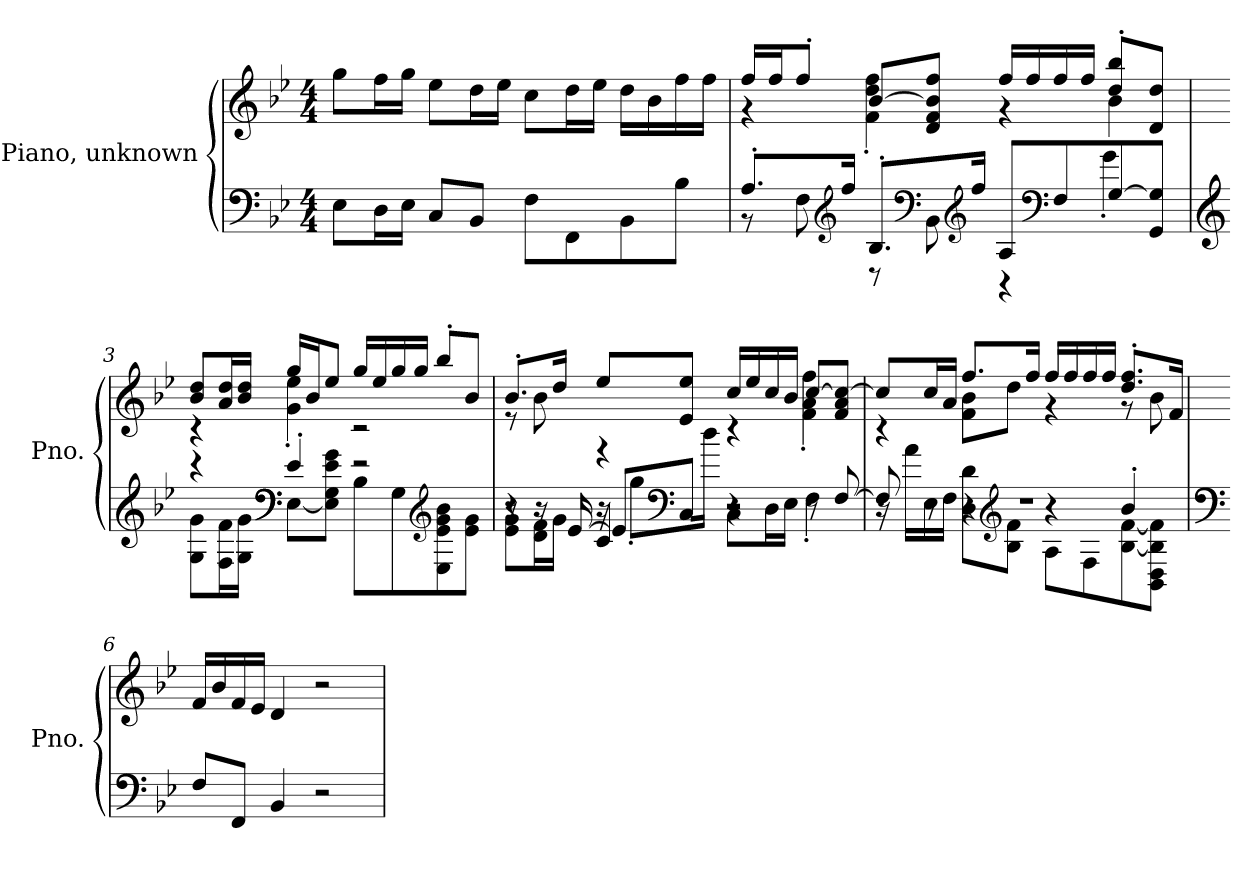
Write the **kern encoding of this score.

**kern	**kern
*part1	*part1
*staff2	*staff1
*I"Piano, unknown	*
*I'Pno.	*
*clefF4	*clefG2
*k[b-e-]	*k[b-e-]
*M4/4	*M4/4
*MM120	*MM120
=1	=1
8E-\L	8gg\L
16D\L	16ff\L
16E-\JJ	16gg\JJ
8C/L	8ee-\L
8BB-/J	16dd\L
.	16ee-\JJ
8F\L	8cc\L
8FF\	16dd\L
.	16ee-\JJ
8BB-\	16dd\LL
.	16b-\
8B-\J	16ff\
.	16ff\JJ
=2	=2
*^	*^
8.A'/L	8r	16ff/LL	4r
.	.	16ff/J	.
.	8F\	8ff'/J	.
*clefG2	*	*	*
16ff/Jk	.	.	.
8.B-'/L	8r	[8b-/L	4f\' 4dd\' 4ff\'
*clefF4	*	*	*
.	8BB-\	8d/ 8f/ 8b-/] 8ff/J	.
*clefG2	*	*	*
16ff/Jk	.	.	.
8A/L	4r	16ff/LL	4r
.	.	16ff/	.
*clefF4	*	*	*
8F/	.	16ff/	.
.	.	16ff/JJ	.
[8G/	4g'\	8dd/' 8bb-/'L	4b-\
8GG/ 8G/]J	.	8d/ 8dd/J	.
!!LO:LB:g=z	!!
=3	=3	=3	=3
*clefG2	*	*	*
4r	8G\ 8g\L	8b-/ 8dd/L	4r
.	16F\ 16f\L	16a/ 16dd/L	.
.	16G\ 16g\JJ	16b-/ 16dd/JJ	.
*clefF4	*	*	*
4e-'/	[8E-\L	16gg/LL	4g\' 4ee-\'
.	.	16b-/J	.
.	8E-\] 8G\ 8e-\ 8g\J	8ee-/J	.
2r	8B-\L	16gg/LL	2r
.	.	16ee-/	.
.	8G\	16gg/	.
.	.	16gg/JJ	.
*clefG2	*	*	*
.	8E-\ 8e-\ 8g\ 8b-\	8bb-'/L	.
.	8e-\ 8g\J	8b-/J	.
=4	=4	=4	=4
*	*^	*	*
4r	8e-\ 8g\L	8r	8.b-'/L	8r
.	16d\ 16f\L	16r	.	8b-\
.	16g\JJ	[16e-/	16dd/Jk	.
4c/	16r	8e-/L]	8ee-/L	4r
.	8gg'\L	.	.	.
*clefF4	*	*	*	*
.	.	8C/J	8e-/ 8ee-/J	.
.	16dd\Jk	.	.	.
2r	8C\L	4r	16cc/LL	4r
.	.	.	16ee-/	.
.	16D\L	.	16cc/	.
.	16E-\JJ	.	16b-/JJ	.
.	4F'\	8r	[8cc/L	4f\' 4a\' 4ff\'
.	.	[8F/	8f/ 8a/ 8cc/_J	.
!!LO:LB:g=z	!!
=5	=5	=5	=5	=5
1r	16r	8F/]	8cc/L]	4r
.	16a\LL	.	.	.
.	16E-\	8r	16cc/L	.
.	16F\JJ	.	16a/JJ	.
.	8D\ 8d\L	4r	8.ff/L	8f\ 8b-\L
*clefG2	*	*	*	*
.	8B-\ 8f\J	.	.	8dd\J
.	.	.	16ff/Jk	.
.	8A\L	4r	16ff/LL	4r
.	.	.	16ff/	.
.	8F\	.	16ff/	.
.	.	.	16ff/JJ	.
.	[8B-\ [8f\	4b-'/	8.dd/' 8.ff/'L	8r
.	8BB-\ 8D\ 8B-\] 8f\]J	.	.	8b-\
.	.	.	16f/Jk	.
*v	*v	*v	*	*
*	*v	*v
=6	=6
*clefF4	*
8F/L	16f/LL
.	16b-/
8FF/J	16f/
.	16e-/JJ
4BB-/	4d/
2r	2r
=	=
*-	*-
